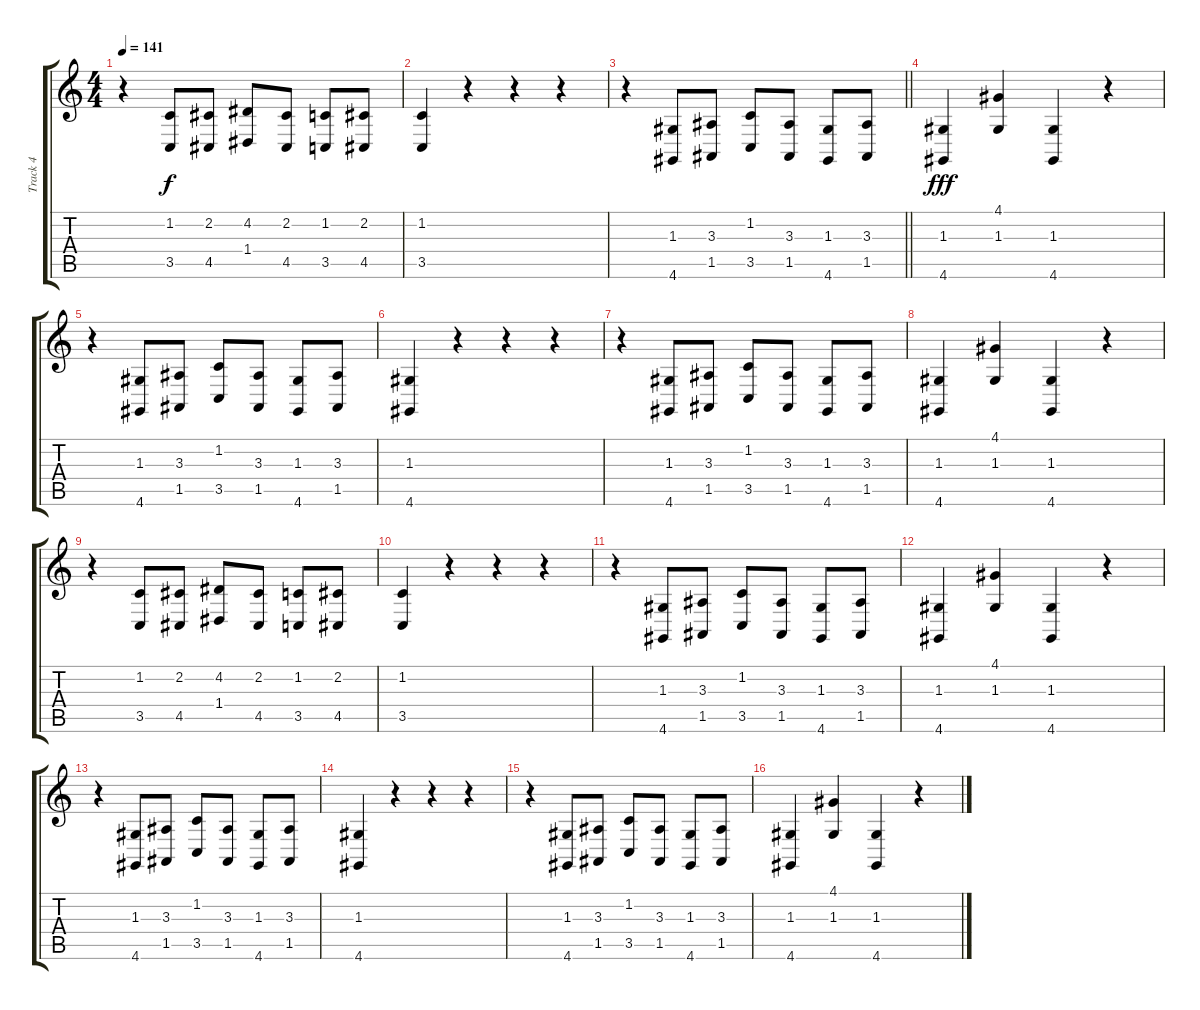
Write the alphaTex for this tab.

\track ("Track 4" "Track 4") {instrument lead8bassandlead}
\staff {score tabs}
\tuning (E4 B3 G3 D3 A2 E2) {hide}
\ts (4 4)
\tempo 141
\clef g2
\ks c
r.4{dy f} (1.2 3.5).8 (2.2 4.5).8 (4.2 1.4).8 (2.2 4.5).8 (1.2 3.5).8 (2.2 4.5).8 |
(1.2 3.5).4 r.4 r.4 r.4 |
\barLineRight lightlight
r.4 (1.3 4.6).8 (3.3 1.5).8 (1.2 3.5).8 (3.3 1.5).8 (1.3 4.6).8 (3.3 1.5).8 |
(1.3 4.6).4{dy fff} (4.1 1.3).4 (1.3 4.6).4 r.4 |
r.4 (1.3 4.6).8 (3.3 1.5).8 (1.2 3.5).8 (3.3 1.5).8 (1.3 4.6).8 (3.3 1.5).8 |
(1.3 4.6).4 r.4 r.4 r.4 |
r.4 (1.3 4.6).8 (3.3 1.5).8 (1.2 3.5).8 (3.3 1.5).8 (1.3 4.6).8 (3.3 1.5).8 |
(1.3 4.6).4 (4.1 1.3).4 (1.3 4.6).4 r.4 |
r.4 (1.2 3.5).8 (2.2 4.5).8 (4.2 1.4).8 (2.2 4.5).8 (1.2 3.5).8 (2.2 4.5).8 |
(1.2 3.5).4 r.4 r.4 r.4 |
r.4 (1.3 4.6).8 (3.3 1.5).8 (1.2 3.5).8 (3.3 1.5).8 (1.3 4.6).8 (3.3 1.5).8 |
(1.3 4.6).4 (4.1 1.3).4 (1.3 4.6).4 r.4 |
r.4 (1.3 4.6).8 (3.3 1.5).8 (1.2 3.5).8 (3.3 1.5).8 (1.3 4.6).8 (3.3 1.5).8 |
(1.3 4.6).4 r.4 r.4 r.4 |
r.4 (1.3 4.6).8 (3.3 1.5).8 (1.2 3.5).8 (3.3 1.5).8 (1.3 4.6).8 (3.3 1.5).8 |
(1.3 4.6).4 (4.1 1.3).4 (1.3 4.6).4 r.4
